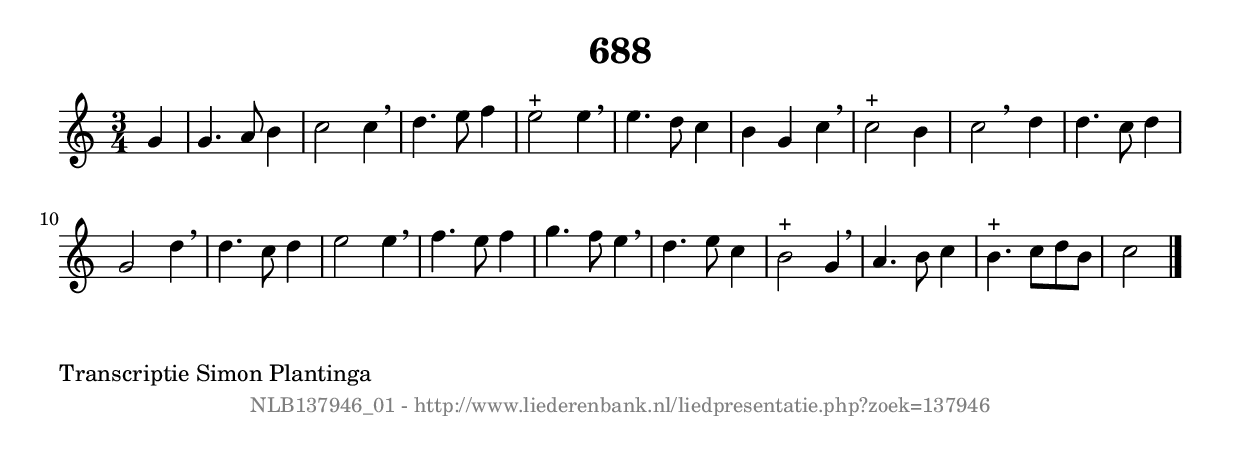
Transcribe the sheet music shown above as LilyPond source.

%
% produced by wce2krn 1.64 (7 June 2014)
%
\version"2.16"
#(append! paper-alist '(("long" . (cons (* 210 mm) (* 2000 mm)))))
#(set-default-paper-size "long")
sb = {\breathe}
mBreak = {\breathe }
bBreak = {\breathe }
x = {\once\override NoteHead #'style = #'cross }
gl=\glissando
itime={\override Staff.TimeSignature #'stencil = ##f }
ficta = {\once\set suggestAccidentals = ##t}
fine = {\once\override Score.RehearsalMark #'self-alignment-X = #1 \mark \markup {\italic{Fine}}}
dc = {\once\override Score.RehearsalMark #'self-alignment-X = #1 \mark \markup {\italic{D.C.}}}
dcf = {\once\override Score.RehearsalMark #'self-alignment-X = #1 \mark \markup {\italic{D.C. al Fine}}}
dcc = {\once\override Score.RehearsalMark #'self-alignment-X = #1 \mark \markup {\italic{D.C. al Coda}}}
ds = {\once\override Score.RehearsalMark #'self-alignment-X = #1 \mark \markup {\italic{D.S.}}}
dsf = {\once\override Score.RehearsalMark #'self-alignment-X = #1 \mark \markup {\italic{D.S. al Fine}}}
dsc = {\once\override Score.RehearsalMark #'self-alignment-X = #1 \mark \markup {\italic{D.S. al Coda}}}
pv = {\set Score.repeatCommands = #'((volta "1"))}
sv = {\set Score.repeatCommands = #'((volta "2"))}
tv = {\set Score.repeatCommands = #'((volta "3"))}
qv = {\set Score.repeatCommands = #'((volta "4"))}
xv = {\set Score.repeatCommands = #'((volta #f))}
\header{ tagline = ""
title = "688"
}
\score {{
\key c \major
\relative g'
{
\set melismaBusyProperties = #'()
\partial 32*8
\time 3/4
\tempo 4=120
\override Score.MetronomeMark #'transparent = ##t
\override Score.RehearsalMark #'break-visibility = #(vector #t #t #f)
g4 | g4. a8 b4 | c2 c4 \sb | d4. e8 f4 | e2^"+" e4 | \mBreak \bar "|"
e4. d8 c4 | b4 g4 c4 \sb | c2^"+" b4 | c2 \bar ":|:" \bBreak
d4 | d4. c8 d4 | g,2 d'4 \sb | d4. c8 d4 | e2 e4 \sb | f4. e8 f4 | g4. f8 e4 | \mBreak \bar "|"
d4. e8 c4 | b2^"+" g4 \sb | a4. b8 c4 | b4.^"+" c8 d8 b8 | c2 \bar "|."
 }}
 \midi { }
 \layout {
            indent = 0.0\cm
}
}
\markup { \wordwrap-string #" 
Transcriptie Simon Plantinga
"}
\markup { \vspace #0 } \markup { \with-color #grey \fill-line { \center-column { \smaller "NLB137946_01 - http://www.liederenbank.nl/liedpresentatie.php?zoek=137946" } } }
